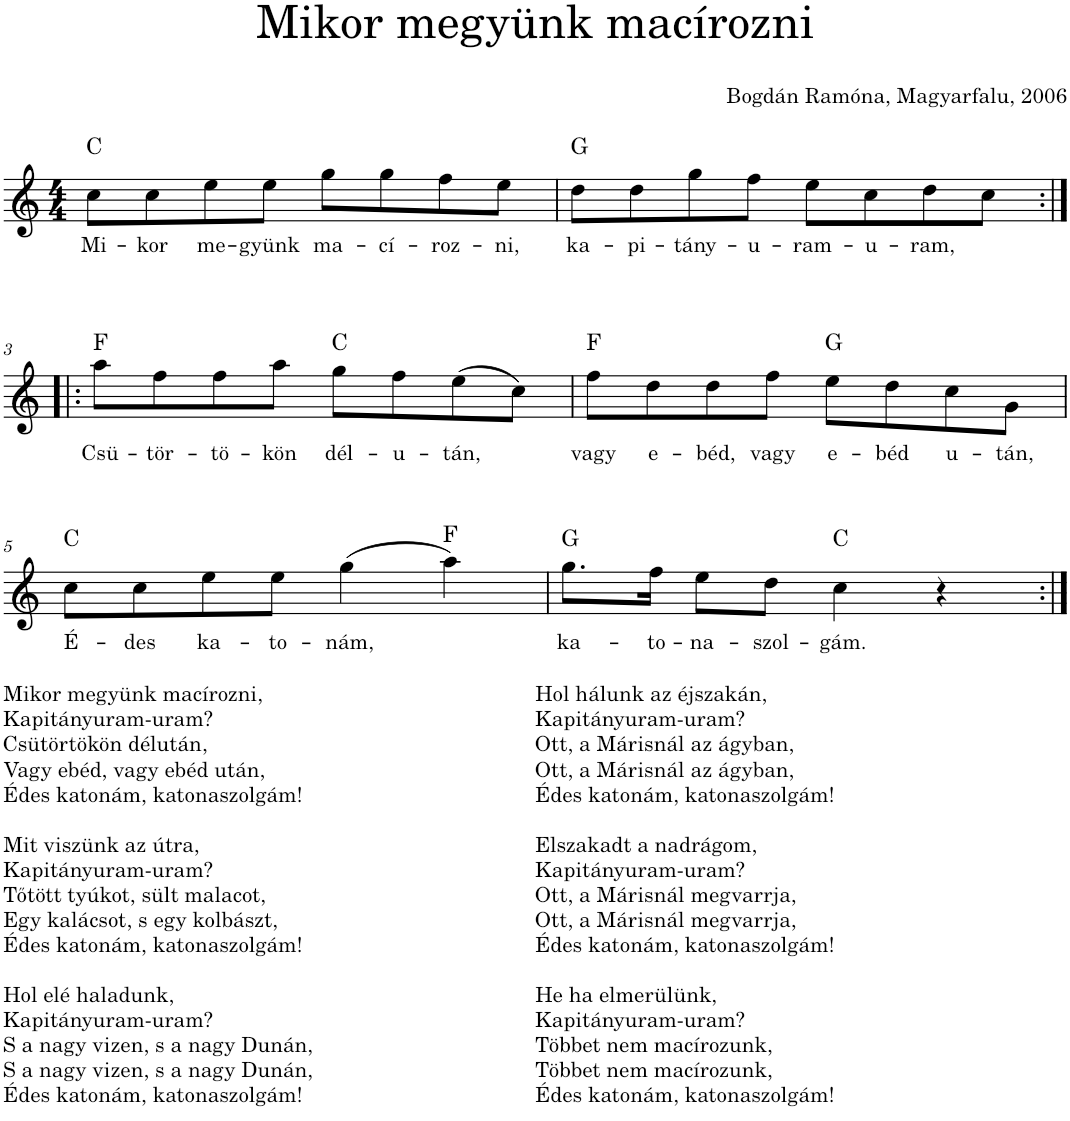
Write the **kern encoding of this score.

**kern	**text	**harte
*part1	*part1	*part1
*staff1	*staff1	*
*I"Piano	*	*
*I'Pno.	*	*
*clefG2	*	*
*k[]	*	*
*M4/4	*	*
=1	=1	=1
!	!LO:LY:b	!
8cc\L	Mi-	C:maj
!	!LO:LY:b	!
8cc\	-kor	.
!	!LO:LY:b	!
8ee\	me-	.
!	!LO:LY:b	!
8ee\J	-gyünk	.
!	!LO:LY:b	!
8gg\L	ma-	.
!	!LO:LY:b	!
8gg\	-cí-	.
!	!LO:LY:b	!
8ff\	-roz-	.
!	!LO:LY:b	!
8ee\J	-ni,	.
=2	=2	=2
!	!LO:LY:b	!
8dd\L	ka-	G:maj
!	!LO:LY:b	!
8dd\	-pi-	.
!	!LO:LY:b	!
8gg\	-tány-	.
!	!LO:LY:b	!
8ff\J	-u-	.
!	!LO:LY:b	!
8ee\L	-ram-	.
!	!LO:LY:b	!
8cc\	-u-	.
!	!LO:LY:b	!
8dd\	-ram,	.
8cc\J	.	.
!!LO:LB:g=z
=3:|!|:	=3:|!|:	=3:|!|:
!	!LO:LY:b	!
8aa\L	Csü-	F:maj
!	!LO:LY:b	!
8ff\	-tör-	.
!	!LO:LY:b	!
8ff\	-tö-	.
!	!LO:LY:b	!
8aa\J	-kön	.
!	!LO:LY:b	!
8gg\L	dél-	C:maj
!	!LO:LY:b	!
8ff\	-u-	.
!	!LO:LY:b	!
(8ee\	-tán,	.
8cc\J)	.	.
=4	=4	=4
!	!LO:LY:b	!
8ff\L	vagy	F:maj
!	!LO:LY:b	!
8dd\	e-	.
!	!LO:LY:b	!
8dd\	-béd,	.
!	!LO:LY:b	!
8ff\J	vagy	.
!	!LO:LY:b	!
8ee\L	e-	G:maj
!	!LO:LY:b	!
8dd\	-béd	.
!	!LO:LY:b	!
8cc\	u-	.
!	!LO:LY:b	!
8g\J	-tán,	.
!!LO:LB:g=z
=5	=5	=5
!	!LO:LY:b	!
8cc\L	É-	C:maj
!	!LO:LY:b	!
8cc\	-des	.
!	!LO:LY:b	!
8ee\	ka-	.
!	!LO:LY:b	!
8ee\J	-to-	.
!	!LO:LY:b	!
(4gg\	-nám,	.
4aa\)	.	F:maj
=6	=6	=6
!	!LO:LY:b	!
8.gg\L	ka-	G:maj
!	!LO:LY:b	!
16ff\Jk	-to-	.
!	!LO:LY:b	!
8ee\L	-na-	.
!	!LO:LY:b	!
8dd\J	-szol-	.
!	!LO:LY:b	!
4cc\	-gám.	C:maj
4r	.	.
=:|!	=:|!	=:|!
*-	*-	*-
